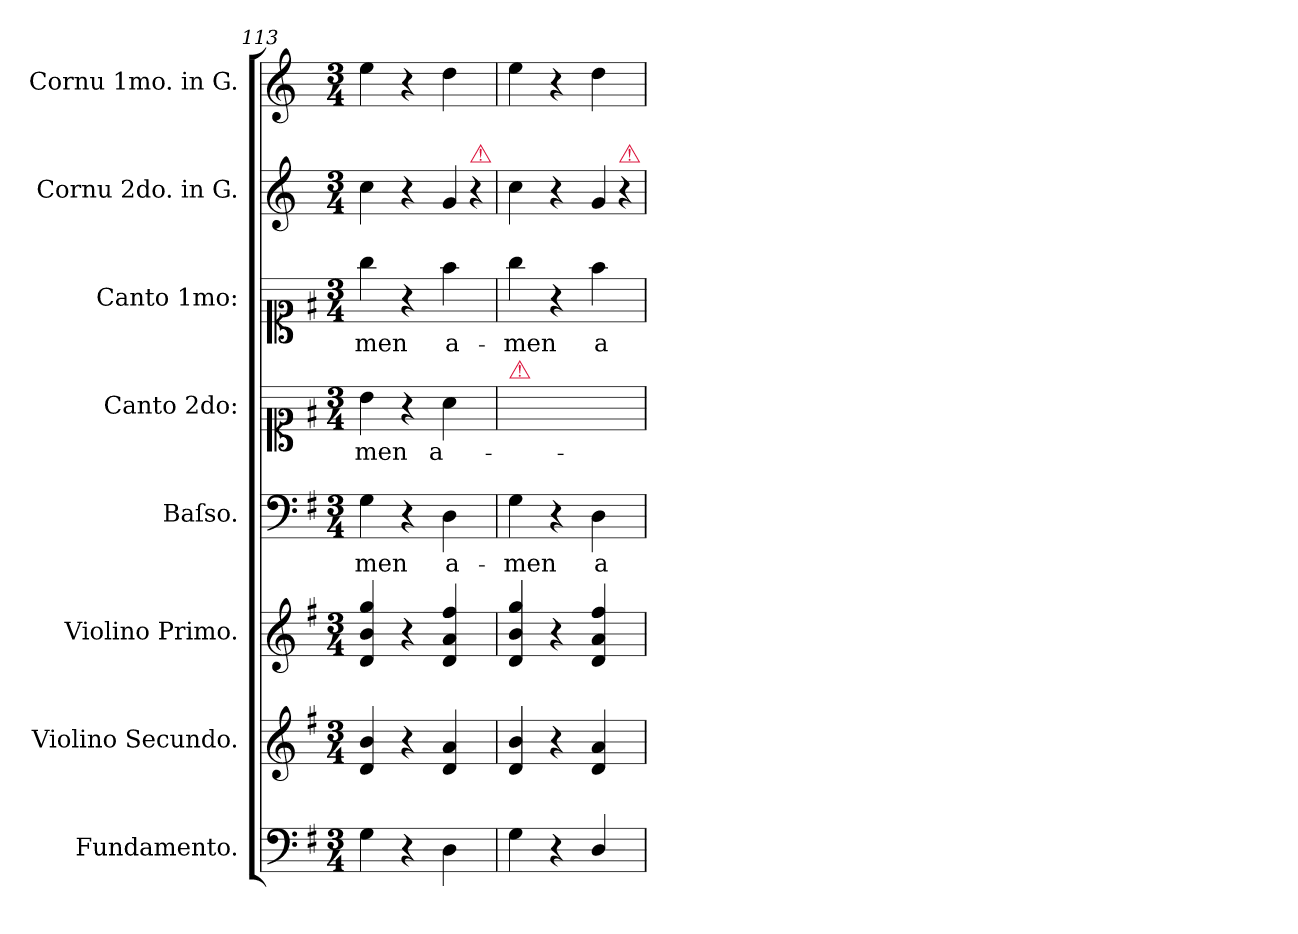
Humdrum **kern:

**kern	**kern	**kern	**kern	**text	**kern	**text	**kern	**text	**kern	**kern
*part8	*part7	*part6	*part5	*part5	*part4	*part4	*part3	*part3	*part2	*part1
*staff8	*staff7	*staff6	*staff5	*staff5	*staff4	*staff4	*staff3	*staff3	*staff2	*staff1
*I"Fundamento.	*I"Violino Secundo.	*I"Violino Primo.	*I"Baſso.	*	*I"Canto 2do:	*	*I"Canto 1mo:	*	*I"Cornu 2do. in G.	*I"Cornu 1mo. in G.
*	*I'vl 2	*I'vl 1	*I'B	*	*	*	*	*	*I'cor 2 in G	*I'cor 1 in G
*clefF4	*clefG2	*clefG2	*clefF4	*	*clefC1	*	*clefC1	*	*clefG2	*clefG2
*	*	*	*	*	*	*	*	*	*ITrd3c5	*ITrd3c5
*k[f#]	*k[f#]	*k[f#]	*k[f#]	*	*k[f#]	*	*k[f#]	*	*k[f#]	*k[f#]
*G:	*G:	*G:	*G:	*	*G:	*	*G:	*	*G:	*G:
*M3/4	*M3/4	*M3/4	*M3/4	*	*M3/4	*	*M3/4	*	*M3/4	*M3/4
=113	=113	=113	=113	=113	=113	=113	=113	=113	=113	=113
!	!	!	!	!LO:LY:i	!	!	!	!LO:LY:i	!	!
4G\	4d/ 4b/	4d/ 4b/ 4gg/	4G\	-men	4b\	-men	4gg\	-men	4g\	4b\
4r	4r	4r	4r	.	4r	.	4r	.	4r	4r
!	!	!	!	!LO:LY:i	!	!	!	!LO:LY:i	!LO:N:vis=4	!
4D\	4d/ 4a/	4d/ 4a/ 4ff#/	4D\	a-	4a\	a-	4ff#\	a-	8d/	4a\
!	!	!	!	!	!	!	!	!	!LO:TX:a:color=crimson:t=⚠	!
!	!	!	!	!	!	!	!	!	!LO:N:vis=4	!
.	.	.	.	.	.	.	.	.	8r	.
=114	=114	=114	=114	=114	=114	=114	=114	=114	=114	=114
!	!	!	!	!	!LO:TX:a:color=crimson:t=⚠	!	!	!	!	!
!	!	!	!	!LO:LY:i	!	!	!	!LO:LY:i	!	!
4G\	4d/ 4b/	4d/ 4b/ 4gg/	4G\	-men	4b\yy	-men	4gg\	-men	4g\	4b\
4r	4r	4r	4r	.	4ryy	.	4r	.	4r	4r
!	!	!	!	!LO:LY:i	!	!	!	!LO:LY:i	!LO:N:vis=4	!
4D/	4d/ 4a/	4d/ 4a/ 4ff#/	4D\	a-	4a\yy	a-	4ff#\	a-	8d/	4a\
!	!	!	!	!	!	!	!	!	!LO:TX:a:color=crimson:t=⚠	!
!	!	!	!	!	!	!	!	!	!LO:N:vis=4	!
.	.	.	.	.	.	.	.	.	8r	.
=	=	=	=	=	=	=	=	=	=	=
*-	*-	*-	*-	*-	*-	*-	*-	*-	*-	*-
